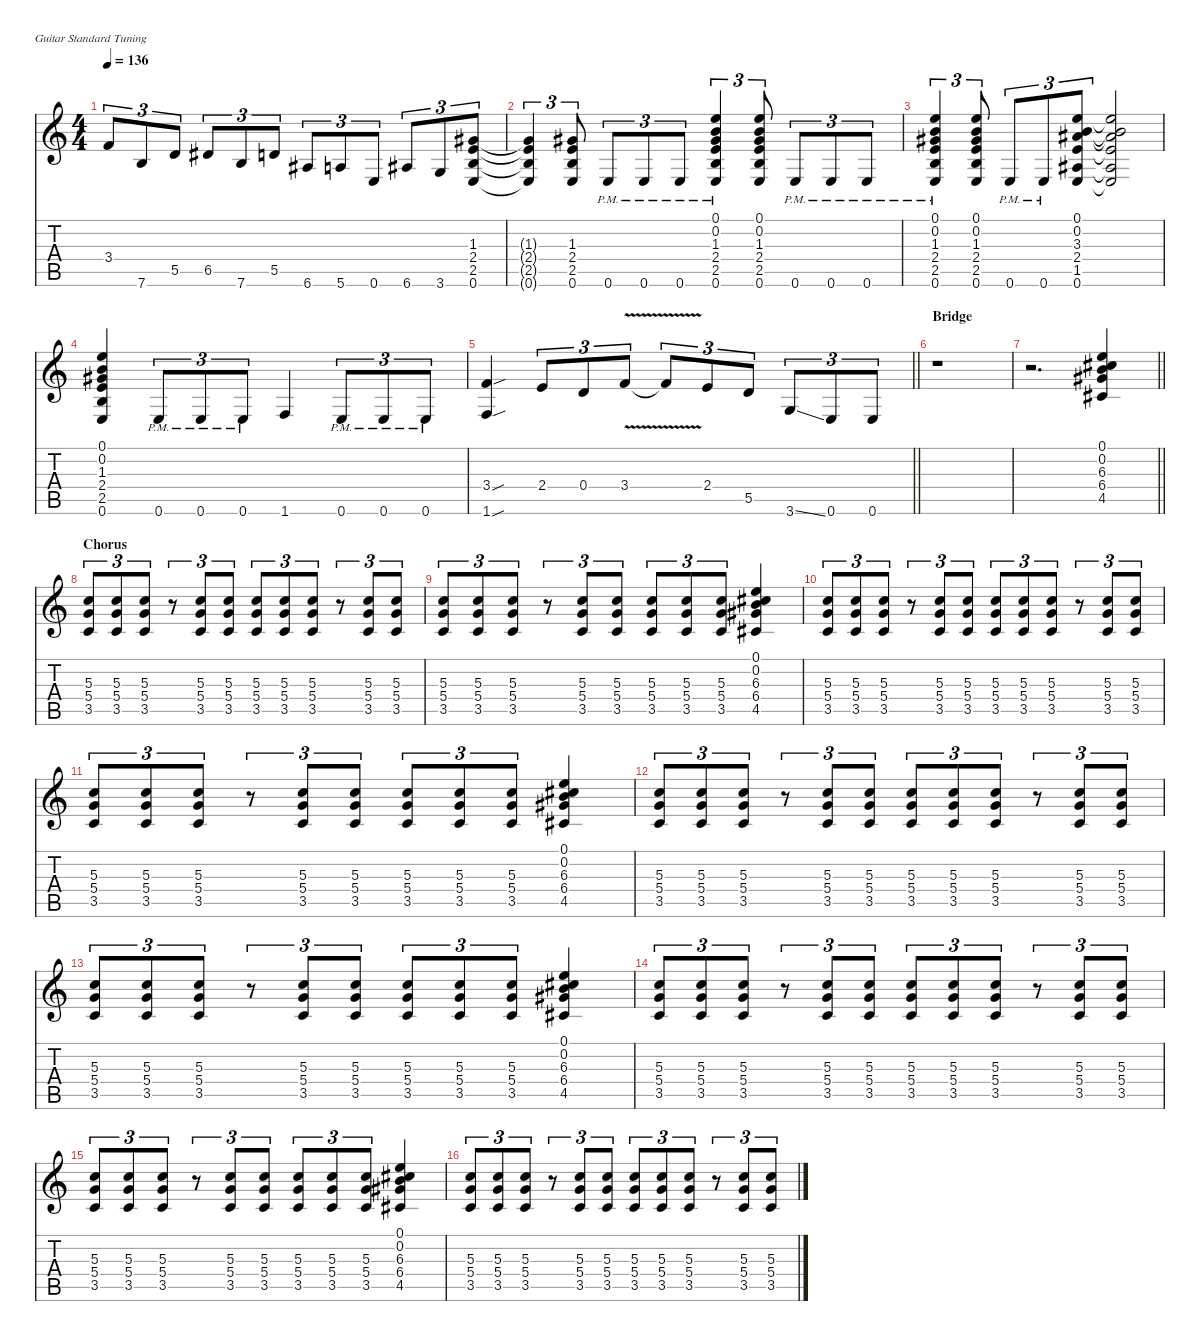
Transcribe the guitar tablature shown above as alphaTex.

\defaultSystemsLayout 4
\hideDynamics
\bracketExtendMode nobrackets
\singleTrackTrackNamePolicy hidden
\multiTrackTrackNamePolicy hidden
\firstSystemTrackNameMode fullname
\firstSystemTrackNameOrientation horizontal
\otherSystemsTrackNameOrientation horizontal
\track ("Guitar" "dist.guit.") {instrument distortionguitar}
\staff {score tabs}
\tuning (E4 B3 G3 D3 A2 E2)
\ts (4 4)
\tempo 136
\clef g2
\ks c
3.4.8{tu (3 2) dy f beam Up} 7.6.8{tu (3 2) beam Up} 5.5.8{tu (3 2) beam Up} 6.5{acc #}.8{tu (3 2) beam Up} 7.6.8{tu (3 2) beam Up} 5.5.8{tu (3 2) beam Up} 6.6{acc #}.8{tu (3 2) beam Up} 5.6.8{tu (3 2) beam Up} 0.6.8{tu (3 2) beam Up} 6.6{acc #}.8{tu (3 2) beam Up} 3.6.8{tu (3 2) beam Up} (1.3{acc #} 2.4 2.5 0.6).8{tu (3 2) beam Up} |
(1.3{t acc #} 2.4{t} 2.5{t} 0.6{t}).4{tu (3 2) beam Up} (1.3{acc #} 2.4 2.5 0.6).8{tu (3 2) beam Up} 0.6{pm}.8{tu (3 2) beam Up} 0.6{pm}.8{tu (3 2) beam Up} 0.6{pm}.8{tu (3 2) beam Up} (0.1 0.2 1.3{acc #} 2.4 2.5 0.6{pm}).4{tu (3 2) beam Up} (0.1 0.2 1.3{acc #} 2.4 2.5 0.6).8{tu (3 2) beam Up} 0.6{pm}.8{tu (3 2) beam Up} 0.6{pm}.8{tu (3 2) beam Up} 0.6{pm}.8{tu (3 2) beam Up} |
(0.1 0.2 1.3{acc #} 2.4 2.5 0.6{pm}).4{tu (3 2) beam Up} (0.1 0.2 1.3{acc #} 2.4 2.5 0.6).8{tu (3 2) beam Up} 0.6{pm}.8{tu (3 2) beam Up} 0.6{pm}.8{tu (3 2) beam Up} (0.1 0.2 3.3{acc #} 2.4 1.5{acc #} 0.6).8{tu (3 2) beam Up} (0.1{t} 0.2{t} 3.3{t acc #} 2.4{t} 1.5{t acc #} 0.6{t}).2{beam Up} |
(0.1 0.2 1.3{acc #} 2.4 2.5 0.6).4{beam Up} 0.6{pm}.8{tu (3 2) beam Up} 0.6{pm}.8{tu (3 2) beam Up} 0.6{pm}.8{tu (3 2) beam Up} 1.6.4{beam Up} 0.6{pm}.8{tu (3 2) beam Up} 0.6{pm}.8{tu (3 2) beam Up} 0.6{pm}.8{tu (3 2) beam Up} |
\barLineRight lightlight
(3.4{sou} 1.6{sou}).4{beam Up} 2.4.8{tu (3 2) beam Up} 0.4.8{tu (3 2) beam Up} 3.4{v}.8{tu (3 2) beam Up} 3.4{v t}.8{tu (3 2) beam Up} 2.4.8{tu (3 2) beam Up} 5.5.8{tu (3 2) beam Up} 3.6{ss}.8{tu (3 2) beam Up} 0.6.8{tu (3 2) beam Up} 0.6.8{tu (3 2) beam Up} |
\section ("" "Bridge")
r.1{beam Down} |
\barLineRight lightlight
r.2{d beam Down} (0.1 0.2 6.3{acc #} 6.4{acc #} 4.5{acc #}).4{beam Up} |
\section ("" "Chorus")
(5.3 5.4 3.5).8{tu (3 2) beam Up} (5.3 5.4 3.5).8{tu (3 2) beam Up} (5.3 5.4 3.5).8{tu (3 2) beam Up} r.8{tu (3 2) beam Up} (5.3 5.4 3.5).8{tu (3 2) beam Up} (5.3 5.4 3.5).8{tu (3 2) beam Up} (5.3 5.4 3.5).8{tu (3 2) beam Up} (5.3 5.4 3.5).8{tu (3 2) beam Up} (5.3 5.4 3.5).8{tu (3 2) beam Up} r.8{tu (3 2) beam Up} (5.3 5.4 3.5).8{tu (3 2) beam Up} (5.3 5.4 3.5).8{tu (3 2) beam Up} |
(5.3 5.4 3.5).8{tu (3 2) beam Up} (5.3 5.4 3.5).8{tu (3 2) beam Up} (5.3 5.4 3.5).8{tu (3 2) beam Up} r.8{tu (3 2) beam Up} (5.3 5.4 3.5).8{tu (3 2) beam Up} (5.3 5.4 3.5).8{tu (3 2) beam Up} (5.3 5.4 3.5).8{tu (3 2) beam Up} (5.3 5.4 3.5).8{tu (3 2) beam Up} (5.3 5.4 3.5).8{tu (3 2) beam Up} (0.1 0.2 6.3{acc #} 6.4{acc #} 4.5{acc #}).4{beam Up} |
(5.3 5.4 3.5).8{tu (3 2) beam Up} (5.3 5.4 3.5).8{tu (3 2) beam Up} (5.3 5.4 3.5).8{tu (3 2) beam Up} r.8{tu (3 2) beam Up} (5.3 5.4 3.5).8{tu (3 2) beam Up} (5.3 5.4 3.5).8{tu (3 2) beam Up} (5.3 5.4 3.5).8{tu (3 2) beam Up} (5.3 5.4 3.5).8{tu (3 2) beam Up} (5.3 5.4 3.5).8{tu (3 2) beam Up} r.8{tu (3 2) beam Up} (5.3 5.4 3.5).8{tu (3 2) beam Up} (5.3 5.4 3.5).8{tu (3 2) beam Up} |
(5.3 5.4 3.5).8{tu (3 2) beam Up} (5.3 5.4 3.5).8{tu (3 2) beam Up} (5.3 5.4 3.5).8{tu (3 2) beam Up} r.8{tu (3 2) beam Up} (5.3 5.4 3.5).8{tu (3 2) beam Up} (5.3 5.4 3.5).8{tu (3 2) beam Up} (5.3 5.4 3.5).8{tu (3 2) beam Up} (5.3 5.4 3.5).8{tu (3 2) beam Up} (5.3 5.4 3.5).8{tu (3 2) beam Up} (0.1 0.2 6.3{acc #} 6.4{acc #} 4.5{acc #}).4{beam Up} |
(5.3 5.4 3.5).8{tu (3 2) beam Up} (5.3 5.4 3.5).8{tu (3 2) beam Up} (5.3 5.4 3.5).8{tu (3 2) beam Up} r.8{tu (3 2) beam Up} (5.3 5.4 3.5).8{tu (3 2) beam Up} (5.3 5.4 3.5).8{tu (3 2) beam Up} (5.3 5.4 3.5).8{tu (3 2) beam Up} (5.3 5.4 3.5).8{tu (3 2) beam Up} (5.3 5.4 3.5).8{tu (3 2) beam Up} r.8{tu (3 2) beam Up} (5.3 5.4 3.5).8{tu (3 2) beam Up} (5.3 5.4 3.5).8{tu (3 2) beam Up} |
(5.3 5.4 3.5).8{tu (3 2) beam Up} (5.3 5.4 3.5).8{tu (3 2) beam Up} (5.3 5.4 3.5).8{tu (3 2) beam Up} r.8{tu (3 2) beam Up} (5.3 5.4 3.5).8{tu (3 2) beam Up} (5.3 5.4 3.5).8{tu (3 2) beam Up} (5.3 5.4 3.5).8{tu (3 2) beam Up} (5.3 5.4 3.5).8{tu (3 2) beam Up} (5.3 5.4 3.5).8{tu (3 2) beam Up} (0.1 0.2 6.3{acc #} 6.4{acc #} 4.5{acc #}).4{beam Up} |
(5.3 5.4 3.5).8{tu (3 2) beam Up} (5.3 5.4 3.5).8{tu (3 2) beam Up} (5.3 5.4 3.5).8{tu (3 2) beam Up} r.8{tu (3 2) beam Up} (5.3 5.4 3.5).8{tu (3 2) beam Up} (5.3 5.4 3.5).8{tu (3 2) beam Up} (5.3 5.4 3.5).8{tu (3 2) beam Up} (5.3 5.4 3.5).8{tu (3 2) beam Up} (5.3 5.4 3.5).8{tu (3 2) beam Up} r.8{tu (3 2) beam Up} (5.3 5.4 3.5).8{tu (3 2) beam Up} (5.3 5.4 3.5).8{tu (3 2) beam Up} |
(5.3 5.4 3.5).8{tu (3 2) beam Up} (5.3 5.4 3.5).8{tu (3 2) beam Up} (5.3 5.4 3.5).8{tu (3 2) beam Up} r.8{tu (3 2) beam Up} (5.3 5.4 3.5).8{tu (3 2) beam Up} (5.3 5.4 3.5).8{tu (3 2) beam Up} (5.3 5.4 3.5).8{tu (3 2) beam Up} (5.3 5.4 3.5).8{tu (3 2) beam Up} (5.3 5.4 3.5).8{tu (3 2) beam Up} (0.1 0.2 6.3{acc #} 6.4{acc #} 4.5{acc #}).4{beam Up} |
(5.3 5.4 3.5).8{tu (3 2) beam Up} (5.3 5.4 3.5).8{tu (3 2) beam Up} (5.3 5.4 3.5).8{tu (3 2) beam Up} r.8{tu (3 2) beam Up} (5.3 5.4 3.5).8{tu (3 2) beam Up} (5.3 5.4 3.5).8{tu (3 2) beam Up} (5.3 5.4 3.5).8{tu (3 2) beam Up} (5.3 5.4 3.5).8{tu (3 2) beam Up} (5.3 5.4 3.5).8{tu (3 2) beam Up} r.8{tu (3 2) beam Up} (5.3 5.4 3.5).8{tu (3 2) beam Up} (5.3 5.4 3.5).8{tu (3 2) beam Up}
